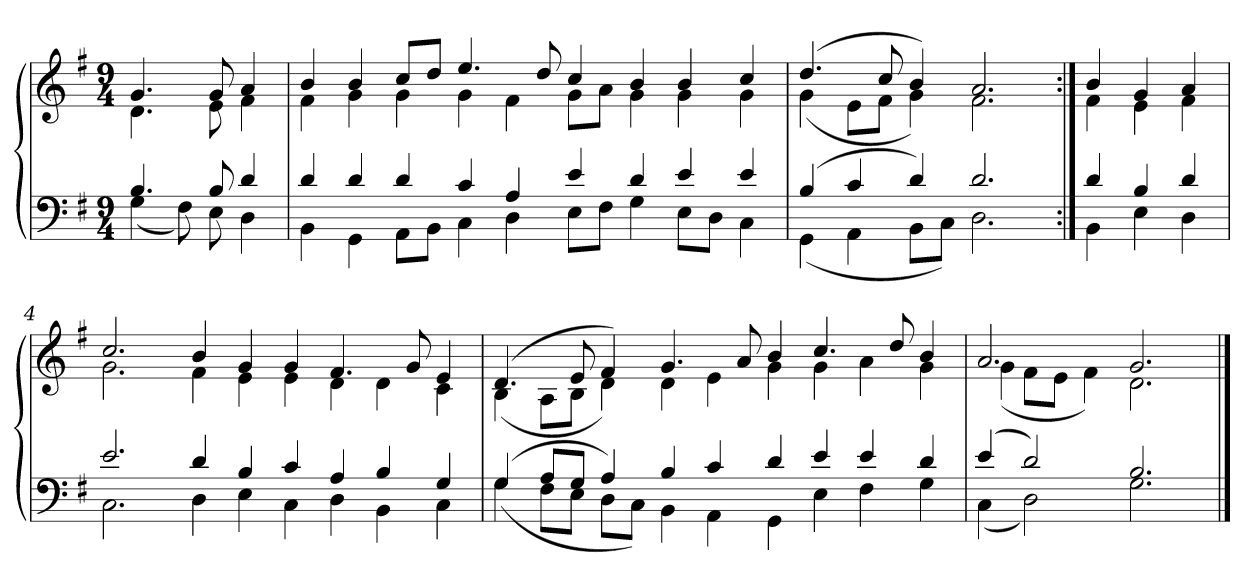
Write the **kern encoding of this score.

**kern	**kern
*part1	*part1
*staff2	*staff1
*clefF4	*clefG2
*k[f#]	*k[f#]
*G:	*G:
*M9/4	*M9/4
=	=
*^	*^
4.B	(4G	4.g	4.d
.	8F#)	.	.
8B	8E	8g	8e
4d	4D	4a	4f#
=1	=1	=1	=1
4d	4BB	4b	4f#
4d	4GG	4b	4g
4d	8AAL	8ccL	4g
.	8BBJ	8ddJ	.
4c	4C	4.ee	4g
4A	4D	.	4f#
.	.	8dd	.
4e	8EL	4cc	8gL
.	8F#J	.	8aJ
4d	4G	4b	4g
4e	8EL	4b	4g
.	8DJ	.	.
4e	4C	4cc	4g
=2	=2	=2	=2
(4B	(4GG	(4.dd	(4g
4c	4AA	.	8eL
.	.	8cc	8f#J
4d)	8BBL	4b)	4g)
.	8CJ)	.	.
2.d	2.D	2.a	2.f#
=3:|!	=3:|!	=3:|!	=3:|!
4d	4BB	4b	4f#
4B	4E	4g	4e
4d	4D	4a	4f#
=4	=4	=4	=4
2.e	2.C	2.cc	2.g
4d	4D	4b	4f#
4B	4E	4g	4e
4c	4C	4g	4e
4A	4D	4.f#	4d
4B	4BB	.	4d
.	.	8g	.
4G	4C	4e	4c
=5	=5	=5	=5
(4G	(4G	(4.d	(4B
8AL	8F#L	.	8AL
8GJ	8EJ	8e	8BJ
4A)	8DL	4f#)	4d)
.	8CJ)	.	.
4B	4BB	4.g	4d
4c	4AA	.	4e
.	.	8a	.
4d	4GG	4b	4g
4e	4E	4.cc	4g
4e	4F#	.	4a
.	.	8dd	.
4d	4G	4b	4g
=6	=6	=6	=6
(4e	(4C	2.a	(4g
2d)	2D)	.	8f#L
.	.	.	8eJ
.	.	.	4f#)
2.B	2.G	2.g	2.d
*v	*v	*	*
*	*v	*v
==	==
*-	*-
